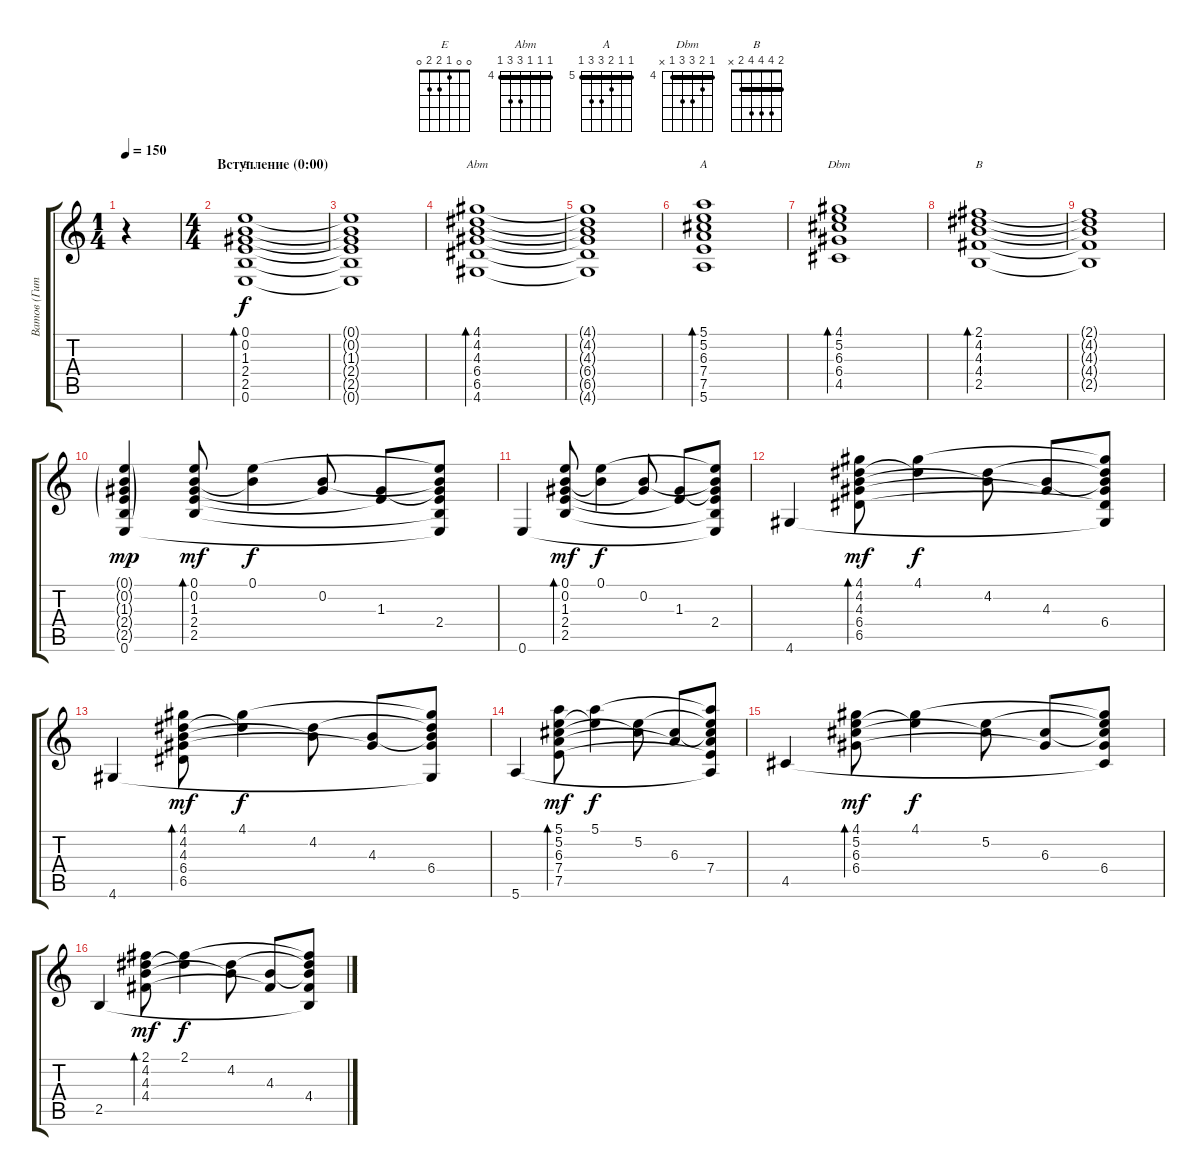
\track ("Ватов (Гитара)" "Ватов (Гит") {instrument electricguitarjazz}
\staff {score tabs}
\tuning (E4 B3 G3 D3 A2 E2) {hide}
\chord ("E" 0 0 1 2 2 0)
\chord ("Abm" 4 4 4 6 6 4) {firstfret 4 barre 4}
\chord ("A" 5 5 6 7 7 5) {firstfret 5 barre 5}
\chord ("Dbm" 4 5 6 6 4 x) {firstfret 4 barre 4}
\chord ("B" 2 4 4 4 2 x) {barre 2}
\ts (1 4)
\tempo 150
\clef g2
\ks c
r.4{dy f instrument electricguitarjazz} |
\ts (4 4)
\section ("" "Вступление (0:00)")
(0.1 0.2 1.3 2.4 2.5 0.6).1{bd 120 ch "E"} |
(0.1{t} 0.2{t} 1.3{t} 2.4{t} 2.5{t} 0.6{t}).1 |
(4.1 4.2 4.3 6.4 6.5 4.6).1{bd 120 ch "Abm"} |
(4.1{t} 4.2{t} 4.3{t} 6.4{t} 6.5{t} 4.6{t}).1 |
(5.1 5.2 6.3 7.4 7.5 5.6).1{bd 120 ch "A"} |
(4.1 5.2 6.3 6.4 4.5).1{bd 120 ch "Dbm"} |
(2.1 4.2 4.3 4.4 2.5).1{bd 120 ch "B"} |
(2.1{t} 4.2{t} 4.3{t} 4.4{t} 2.5{t}).1 |
(0.1{g} 0.2{g} 1.3{g} 2.4{g} 2.5{g} 0.6).4{dy mp} (0.1 0.2 1.3 2.4 2.5).8{bd 120 dy mf} (0.1 0.2{t}).4{dy f} (0.2 1.3{t}).8 (1.3 2.4{t}).8 (0.1{t} 0.2{t} 1.3{t} 2.4 2.5{t} 0.6{t}).8 |
0.6.4 (0.1 0.2 1.3 2.4 2.5).8{bd 120 dy mf} (0.1 0.2{t}).4{dy f} (0.2 1.3{t}).8 (1.3 2.4{t}).8 (0.1{t} 0.2{t} 1.3{t} 2.4 2.5{t} 0.6{t}).8 |
4.6.4 (4.1 4.2 4.3 6.4 6.5).8{bd 120 dy mf} (4.1 4.2{t}).4{dy f} (4.2 4.3{t}).8 (4.3 6.4{t}).8 (4.1{t} 4.2{t} 4.3{t} 6.4 6.5{t} 4.6{t}).8 |
4.6.4 (4.1 4.2 4.3 6.4 6.5).8{bd 120 dy mf} (4.1 4.2{t}).4{dy f} (4.2 4.3{t}).8 (4.3 6.4{t}).8 (4.1{t} 4.2{t} 4.3{t} 6.4 4.6{t}).8 |
5.6.4 (5.1 5.2 6.3 7.4 7.5).8{bd 120 dy mf} (5.1 5.2{t}).4{dy f} (5.2 6.3{t}).8 (6.3 7.4{t}).8 (5.1{t} 5.2{t} 6.3{t} 7.4 7.5{t} 5.6{t}).8 |
4.5.4 (4.1 5.2 6.3 6.4).8{bd 120 dy mf} (4.1 5.2{t}).4{dy f} (5.2 6.3{t}).8 (6.3 6.4{t}).8 (4.1{t} 5.2{t} 6.3{t} 6.4 4.5{t}).8 |
2.5.4 (2.1 4.2 4.3 4.4).8{bd 120 dy mf} (2.1 4.2{t}).4{dy f} (4.2 4.3{t}).8 (4.3 4.4{t}).8 (2.1{t} 4.2{t} 4.3{t} 4.4 2.5{t}).8
